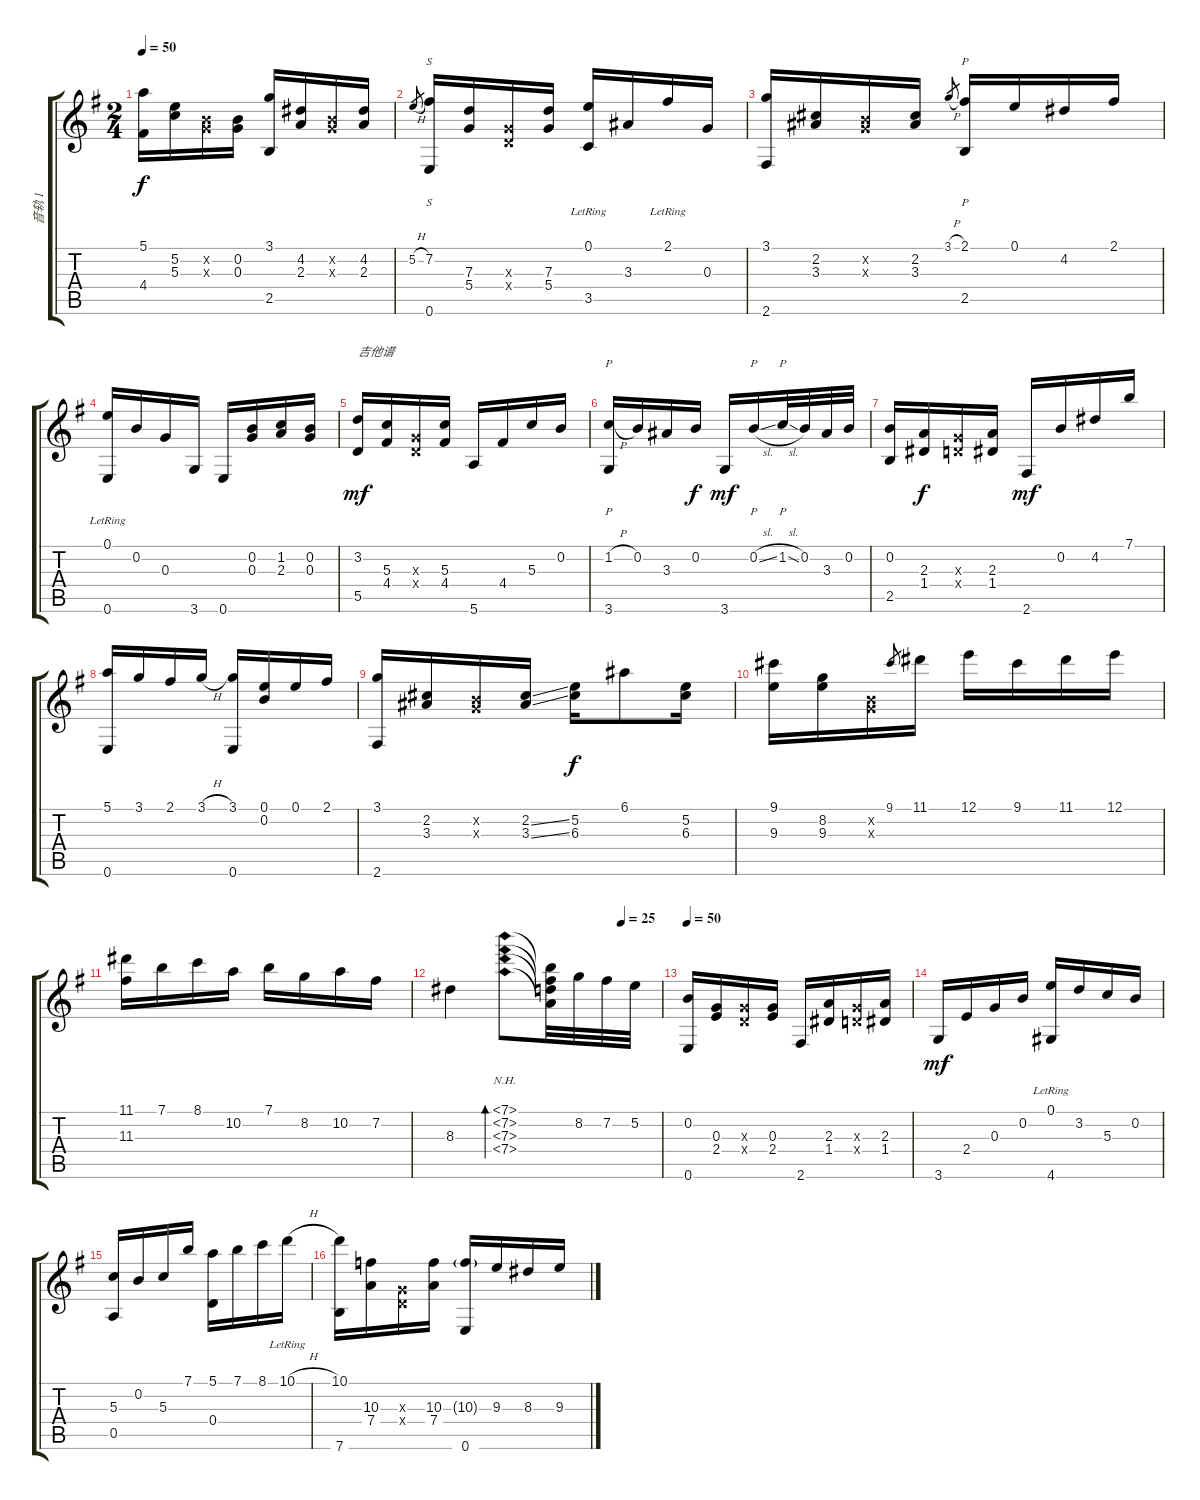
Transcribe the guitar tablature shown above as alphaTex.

\track ("音轨 1" "音轨 1") {instrument acousticguitarsteel}
\staff {score tabs}
\tuning (E4 B3 G3 D3 A2 E2) {hide}
\ts (2 4)
\tempo 50
\clef g2
\ks g
(5.1 4.4).16{dy f} (5.2 5.3).16 (0.2{x} 0.3{x}).16 (0.2 0.3).16 (3.1 2.5).16 (4.2 2.3).16 (0.2{x} 0.3{x}).16 (4.2 2.3).16 |
5.2{h}.8{gr} (7.2 0.6).16{s} (7.3 5.4).16 (0.3{x} 0.4{x}).16 (7.3 5.4).16 (0.1{lr} 3.5).16 3.3.16 2.1{lr}.16 0.3.16 |
(3.1 2.6).16 (2.2 3.3).16 (0.2{x} 0.3{x}).16 (2.2 3.3).16 3.1{h}.8{gr} (2.1 2.5).16{p} 0.1.16 4.2.16 2.1.16 |
(0.1{lr} 0.6).16 0.2.16 0.3.16 3.6.16 0.6.16 (0.2 0.3).16 (1.2 2.3).16 (0.2 0.3).16 |
(3.2 5.5).16{txt "吉他谱" dy mf} (5.3 4.4).16 (0.3{x} 0.4{x}).16 (5.3 4.4).16 5.6.16 4.4.16 5.3.16 0.2.16 |
(1.2{h} 3.6).16{p} 0.2.16 3.3.16 0.2.16{dy f} 3.6.16{dy mf} 0.2{sl}.16{p} 1.2{sl}.32{p} 0.2.32 3.3.32 0.2.32 |
(0.2 2.5).16 (2.3 1.4).16{dy f} (0.3{x} 0.4{x}).16 (2.3 1.4).16 2.6.16{dy mf} 0.2.16 4.2.16 7.1.16 |
(5.1 0.6).16 3.1.16 2.1.16 3.1{h}.16 (3.1 0.6).16 (0.1 0.2).16 0.1.16 2.1.16 |
(3.1 2.6).16 (2.2 3.3).16 (0.2{x} 0.3{x}).16 (2.2{ss} 3.3{ss}).16 (5.2 6.3).16{dy f} 6.1.8 (5.2 6.3).16 |
(9.1 9.3).16 (8.2 9.3).16 (0.2{x} 0.3{x}).16 9.1.8{gr} 11.1.16 12.1.16 9.1.16 11.1.16 12.1.16 |
(11.1 11.3).16 7.1.16 8.1.16 10.2.16 7.1.16 8.2.16 10.2.16 7.2.16 |
\tempo (25 0.8125)
8.3.4 (7.1{nh} 7.2{nh} 7.3{nh} 7.4{nh}).8{bd 480} (7.1{t} 7.2{t} 7.3{t} 7.4{t}).32 8.2.32 7.2.32 5.2.32 |
\tempo 50
(0.2 0.6).16 (0.3 2.4).16 (0.3{x} 0.4{x}).16 (0.3 2.4).16 2.6.16 (2.3 1.4).16 (0.3{x} 0.4{x}).16 (2.3 1.4).16 |
3.6.16{dy mf} 2.4.16 0.3.16 0.2.16 (0.1{lr} 4.6{lr}).16 3.2.16 5.3.16 0.2.16 |
(5.3 0.5).16 0.2.16 5.3.16 7.1.16 (5.1 0.4).16 7.1.16 8.1.16 10.1{h lr}.16 |
(10.1 7.6).16 (10.3 7.4).16 (0.3{x} 0.4{x}).16 (10.3 7.4).16 (10.3{g} 0.6).16 9.3.16 8.3.16 9.3.16
